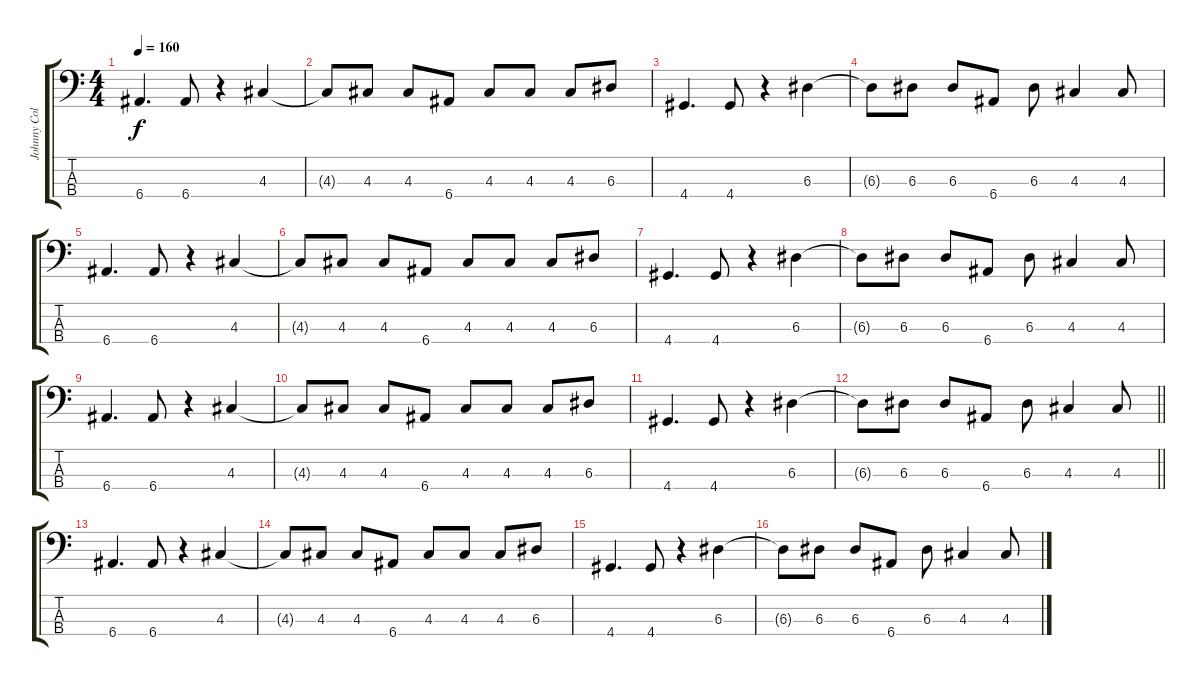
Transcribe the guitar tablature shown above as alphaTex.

\track ("Johnny Colt " "Johnny Col") {instrument electricbassfinger}
\staff {score tabs}
\tuning (G2 D2 A1 E1) {hide}
\ts (4 4)
\tempo 160
\clef f4
\ks c
6.4.4{d dy f} 6.4.8 r.4 4.3.4 |
4.3{t}.8 4.3.8 4.3.8 6.4.8 4.3.8 4.3.8 4.3.8 6.3.8 |
4.4.4{d} 4.4.8 r.4 6.3.4 |
6.3{t}.8 6.3.8 6.3.8 6.4.8 6.3.8 4.3.4 4.3.8 |
6.4.4{d} 6.4.8 r.4 4.3.4 |
4.3{t}.8 4.3.8 4.3.8 6.4.8 4.3.8 4.3.8 4.3.8 6.3.8 |
4.4.4{d} 4.4.8 r.4 6.3.4 |
6.3{t}.8 6.3.8 6.3.8 6.4.8 6.3.8 4.3.4 4.3.8 |
6.4.4{d} 6.4.8 r.4 4.3.4 |
4.3{t}.8 4.3.8 4.3.8 6.4.8 4.3.8 4.3.8 4.3.8 6.3.8 |
4.4.4{d} 4.4.8 r.4 6.3.4 |
\barLineRight lightlight
6.3{t}.8 6.3.8 6.3.8 6.4.8 6.3.8 4.3.4 4.3.8 |
6.4.4{d} 6.4.8 r.4 4.3.4 |
4.3{t}.8 4.3.8 4.3.8 6.4.8 4.3.8 4.3.8 4.3.8 6.3.8 |
4.4.4{d} 4.4.8 r.4 6.3.4 |
6.3{t}.8 6.3.8 6.3.8 6.4.8 6.3.8 4.3.4 4.3.8
